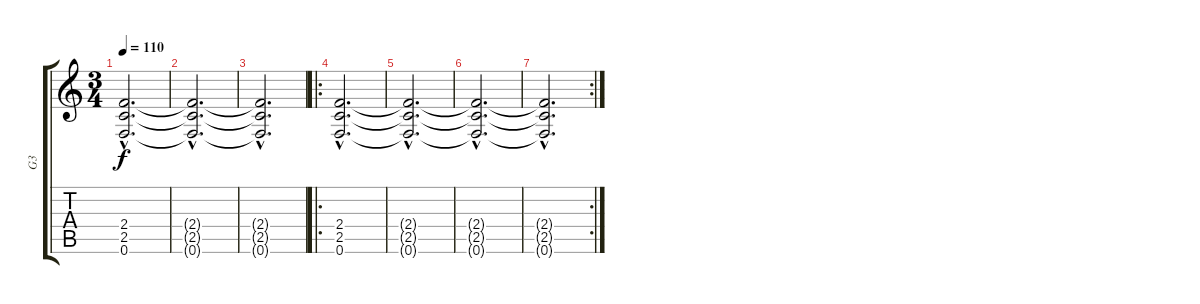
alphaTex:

\track ("G3" "G3") {instrument distortionguitar}
\staff {score tabs}
\tuning (F4 C4 Ab3 Eb3 Bb2 F2) {hide}
\ts (3 4)
\tempo 110
\clef g2
\ks c
(2.4{hac t} 2.5{hac t} 0.6{hac t}).2{d dy f} |
(2.4{hac t} 2.5{hac t} 0.6{hac t}).2{d} |
(2.4{hac t} 2.5{hac t} 0.6{hac t}).2{d} |
\ro
(2.4{hac} 2.5{hac} 0.6{hac}).2{d} |
(2.4{hac t} 2.5{hac t} 0.6{hac t}).2{d} |
(2.4{hac t} 2.5{hac t} 0.6{hac t}).2{d} |
\rc 2
(2.4{hac t} 2.5{hac t} 0.6{hac t}).2{d volume 0}
